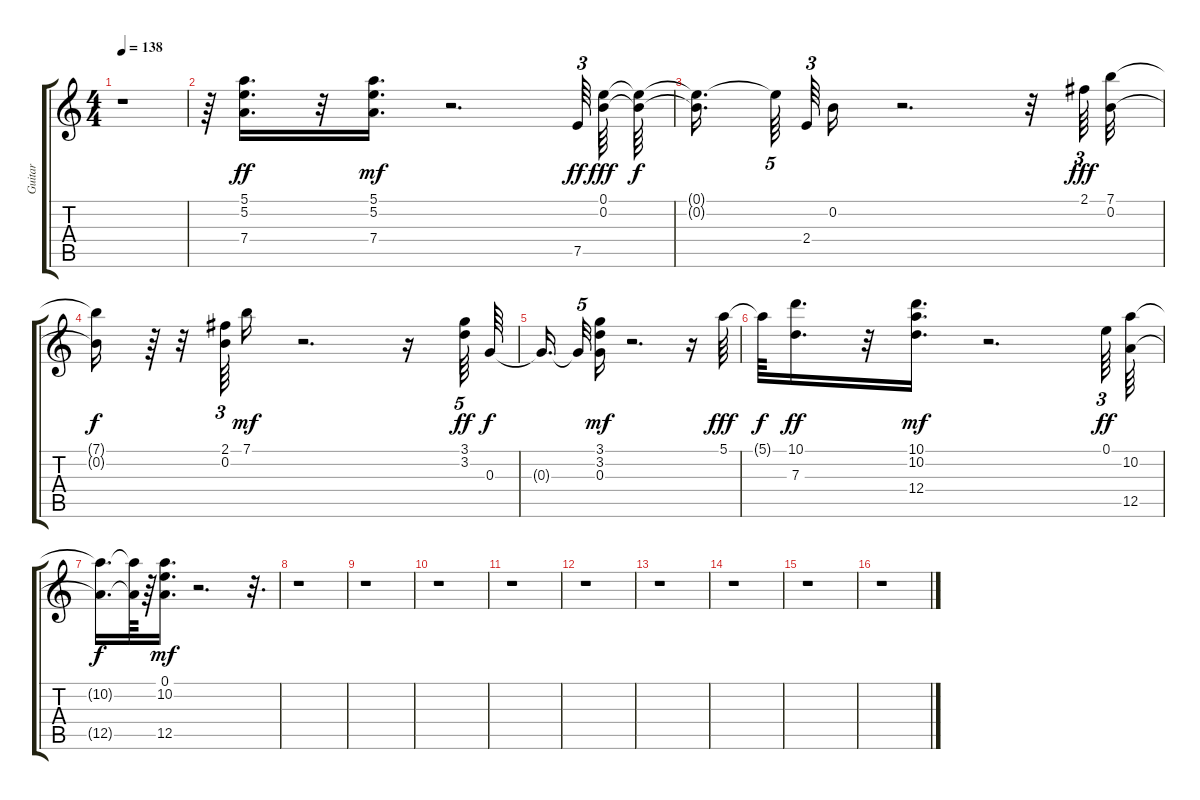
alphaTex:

\track ("Guitar" "Guitar") {instrument distortionguitar}
\staff {score tabs}
\tuning (E4 B3 G3 D3 A2 E2) {hide}
\ts (4 4)
\tempo 138
\clef g2
\ks c
r.1{dy mf} |
r.64 (5.1 5.2 7.4).16{d dy ff volume 9} r.32 (5.1 5.2 7.4).16{d dy mf} r.2{d} 7.5.64{tu (3 2) dy ff} (0.1 0.2).64{dy fff} (0.1{t} 0.2{t}).64{dy f} |
(0.1{t} 0.2{t}).16{d} 0.1{t}.64{tu (5 4)} 2.4.64{tu (3 2)} 0.2.16 r.2{d} r.32 2.1.64{tu (3 2) dy fff} (7.1 0.2).32 |
(7.1{t} 0.2{t}).16{dy f} r.64 r.32 (2.1 0.2).64{tu (3 2)} 7.1.16{dy mf} r.2{d} r.16 (3.1 3.2).64{tu (5 4) dy ff} 0.3.64{dy f} |
0.3{t}.16{d} 0.3{t}.32{tu (5 4)} (3.1 3.2 0.3).16{dy mf} r.2{d} r.16 5.1.64{dy fff} |
5.1{t}.64{dy f} (10.1 7.3).16{d dy ff} r.32 (10.1 10.2 12.4).16{d dy mf} r.2{d} 0.1.64{tu (3 2) dy ff} (10.2 12.5).64 |
(10.2{t} 12.5{t}).16{d dy f} (10.2{t} 12.5{t}).64 r.64 (0.1 10.2 12.5).16{d dy mf} r.2{d} r.32{d} |
r.1 |
r.1 |
r.1 |
r.1 |
r.1 |
r.1 |
r.1 |
r.1 |
r.1
